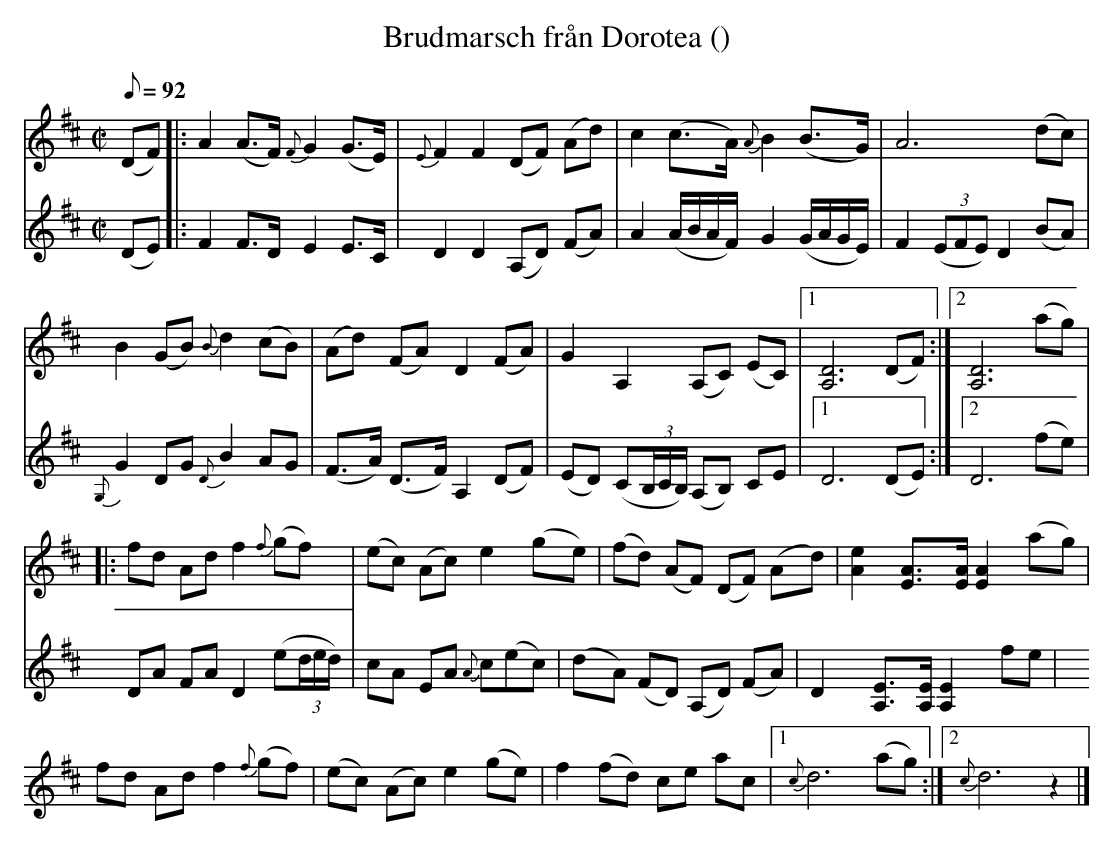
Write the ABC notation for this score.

X:1
T: Brudmarsch från Dorotea ()
M: C|
L: 1/8
K: D
Q: 92
V:1
(DF) |: A2(A>F) {F}G2(G>E) | {E}F2F2 (DF) (Ad) | c2(c>A) {A}B2(B>G) | A6(dc) |
B2(GB) {B}d2(cB) | (Ad) (FA) D2(FA) | G2A,2 (A,C) (EC) |1 [A,D]6(DF) :|2 [A,D]6(ag) |
|: fd Ad f2{f}(gf) | (ec) (Ac) e2(ge) | (fd) (AF) (DF) (Ad) | [Ae]2[EA]>[EA] [EA]2(ag) |
fd Ad f2{f}(gf) | (ec) (Ac) e2(ge) | f2 (fd) ce ac |1 {c}d6(ag) :|2 {c}d6z2 |]
V:2
(DE) |: F2F>D E2E>C | D2D2 (A,D) (FA) | A2(A/B/A/F/) G2(G/A/G/E/) | F2 (3(EFE) D2(BA) |
{G,}G2DG {D}B2AG | (F>A) (D>F) A,2(DF) | (ED) (C(3B,/C/B,/) (A,B,) CE |1 D6(DE) :|2 D6(fe) |
DA FA D2 (e(3d/e/d/) | cA EA {A}c(ec) | (dA) (FD) (A,D) (FA) | D2[A,E]>[A,E] [A,E]2fe |
